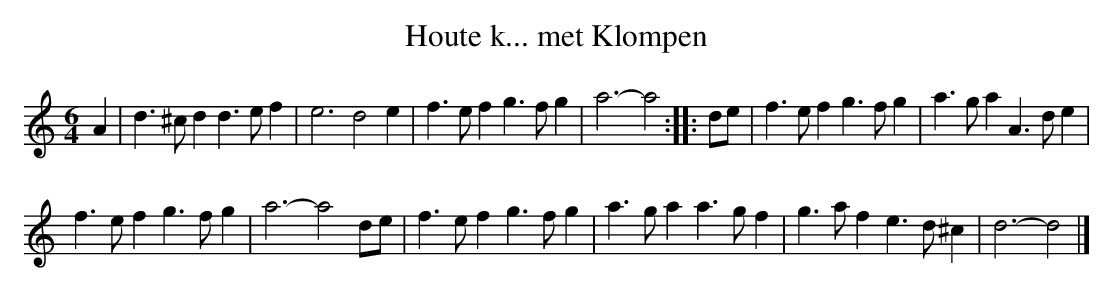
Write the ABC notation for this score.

X:1
T:Houte k... met Klompen
M:6/4
K:Ddor
A2|d3^cd2d3ef2|e6d4e2|f3ef2g3fg2|a6-a4:||:de|f3ef2g3fg2|a3ga2A3de2|
f3ef2g3fg2|a6-a4de|f3ef2g3fg2|a3ga2a3gf2|g3af2e3d^c2|d6-d4|]
